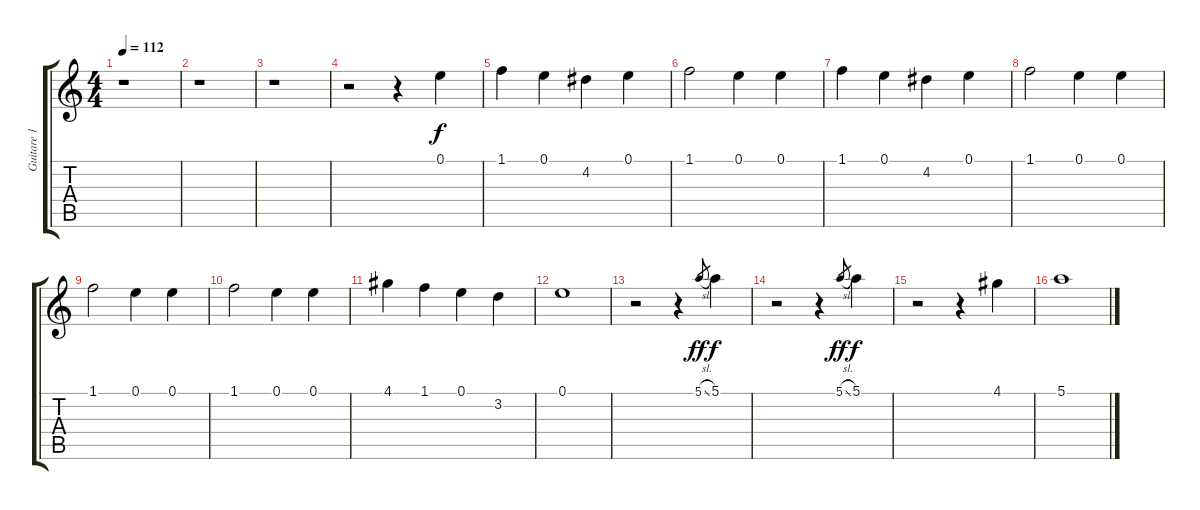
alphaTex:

\track ("Guitare 1" "Guitare 1") {instrument acousticguitarnylon}
\staff {score tabs}
\tuning (E4 B3 G3 D3 A2 E2) {hide}
\ts (4 4)
\tempo 112
\clef g2
\ks c
r.1{dy f instrument acousticguitarnylon} |
r.1 |
r.1 |
r.2 r.4 0.1.4 |
1.1.4 0.1.4 4.2.4 0.1.4 |
1.1.2 0.1.4 0.1.4 |
1.1.4 0.1.4 4.2.4 0.1.4 |
1.1.2 0.1.4 0.1.4 |
1.1.2 0.1.4 0.1.4 |
1.1.2 0.1.4 0.1.4 |
4.1.4 1.1.4 0.1.4 3.2.4 |
0.1.1 |
r.2 r.4 5.1{sl}.8{gr dy ff} 5.1.4{dy f} |
r.2 r.4 5.1{sl}.8{gr dy ff} 5.1.4{dy f} |
r.2 r.4 4.1.4 |
5.1.1
